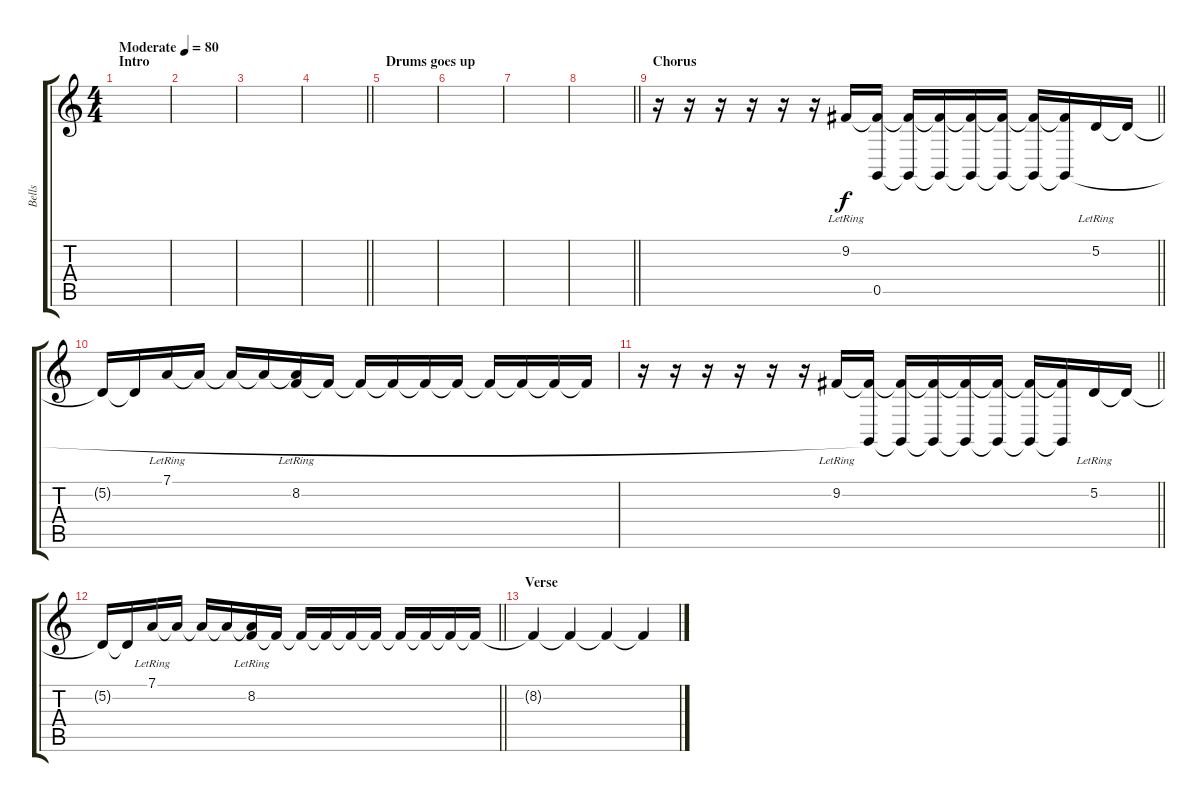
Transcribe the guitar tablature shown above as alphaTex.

\track ("Bells" "Bells") {instrument tubularbells}
\staff {score tabs}
\tuning (D4 A3 F3 C3 G2 D2) {hide}
\ts (4 4)
\section ("" "Intro")
\tempo (80 "Moderate")
\clef g2
\ks c
|
|
|
\barLineRight lightlight
|
\section ("" "Drums goes up")
|
|
|
\barLineRight lightlight
|
\section ("" "Chorus")
\barLineRight lightlight
r.16 r.16 r.16 r.16 r.16 r.16 9.2{lr}.16 (9.2{t} 0.5).16 (9.2{t} 0.5{t}).16 (9.2{t} 0.5{t}).16 (9.2{t} 0.5{t}).16 (9.2{t} 0.5{t}).16 (9.2{t} 0.5{t}).16 (9.2{t} 0.5{t}).16 5.2{lr}.16 5.2{t}.16 |
\section ("" "")
5.2{t}.16 5.2{t}.16 7.1{lr}.16 7.1{t}.16 7.1{t}.16 7.1{t}.16 (7.1{t} 8.2{lr}).16 8.2{t}.16 8.2{t}.16 8.2{t}.16 8.2{t}.16 8.2{t}.16 8.2{t}.16 8.2{t}.16 8.2{t}.16 8.2{t}.16 |
\barLineRight lightlight
r.16 r.16 r.16 r.16 r.16 r.16 9.2{lr}.16 (9.2{t} 0.5{t}).16 (9.2{t} 0.5{t}).16 (9.2{t} 0.5{t}).16 (9.2{t} 0.5{t}).16 (9.2{t} 0.5{t}).16 (9.2{t} 0.5{t}).16 (9.2{t} 0.5{t}).16 5.2{lr}.16 5.2{t}.16 |
\barLineRight lightlight
5.2{t}.16 5.2{t}.16 7.1{lr}.16 7.1{t}.16 7.1{t}.16 7.1{t}.16 (7.1{t} 8.2{lr}).16 8.2{t}.16 8.2{t}.16 8.2{t}.16 8.2{t}.16 8.2{t}.16 8.2{t}.16 8.2{t}.16 8.2{t}.16 8.2{t}.16 |
\section ("" "Verse")
8.2{t}.4 8.2{t}.4 8.2{t}.4 8.2{t}.4
